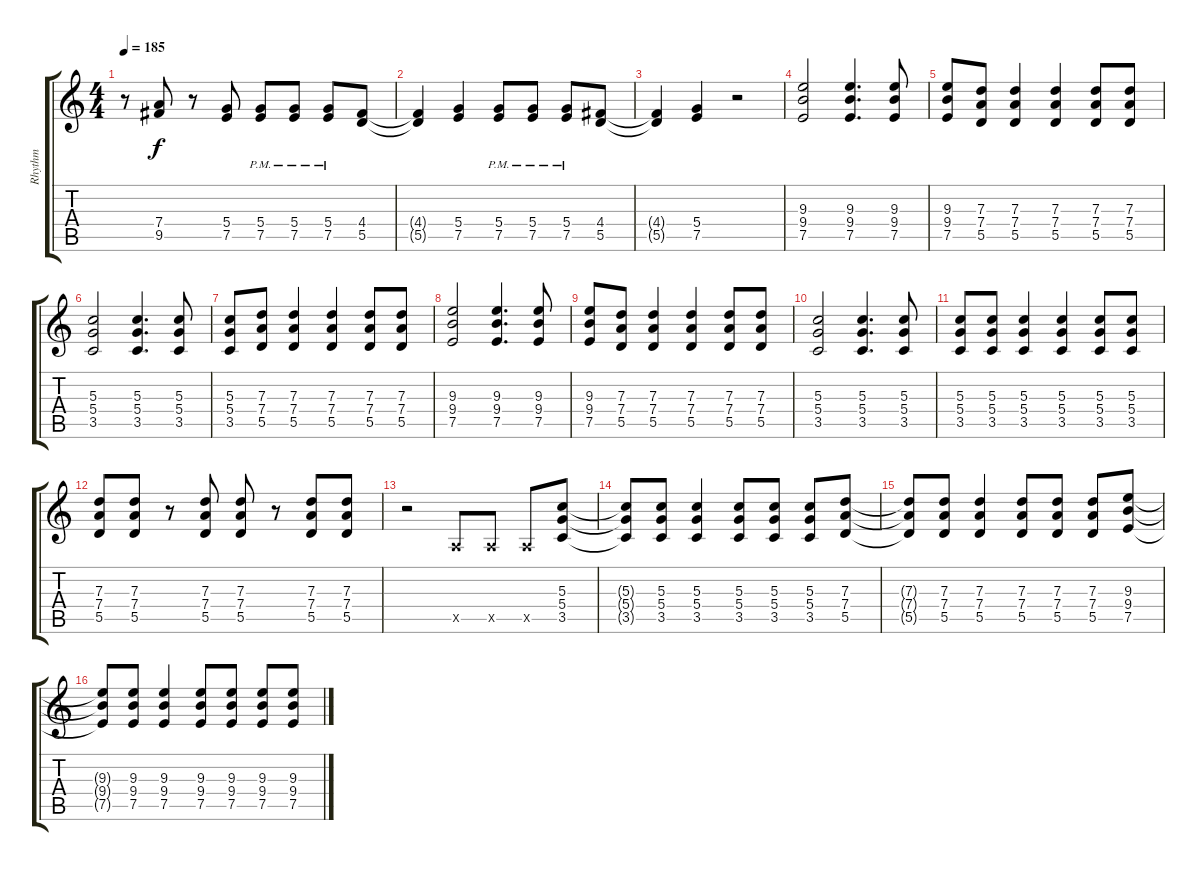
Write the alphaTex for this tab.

\track ("Rhythm" "Rhythm") {instrument distortionguitar}
\staff {score tabs}
\tuning (E4 B3 G3 D3 A2 E2) {hide}
\ts (4 4)
\tempo 185
\clef g2
\ks c
r.8{dy f} (7.4 9.5).8 r.8 (5.4 7.5).8 (5.4{pm} 7.5{pm}).8 (5.4{pm} 7.5{pm}).8 (5.4{pm} 7.5{pm}).8 (4.4 5.5).8 |
(4.4{t} 5.5{t}).4 (5.4 7.5).4 (5.4{pm} 7.5{pm}).8 (5.4{pm} 7.5{pm}).8 (5.4{pm} 7.5{pm}).8 (4.4 5.5).8 |
(4.4{t} 5.5{t}).4 (5.4 7.5).4 r.2 |
(9.3 9.4 7.5).2 (9.3 9.4 7.5).4{d} (9.3 9.4 7.5).8 |
(9.3 9.4 7.5).8 (7.3 7.4 5.5).8 (7.3 7.4 5.5).4 (7.3 7.4 5.5).4 (7.3 7.4 5.5).8 (7.3 7.4 5.5).8 |
(5.3 5.4 3.5).2 (5.3 5.4 3.5).4{d} (5.3 5.4 3.5).8 |
(5.3 5.4 3.5).8 (7.3 7.4 5.5).8 (7.3 7.4 5.5).4 (7.3 7.4 5.5).4 (7.3 7.4 5.5).8 (7.3 7.4 5.5).8 |
(9.3 9.4 7.5).2 (9.3 9.4 7.5).4{d} (9.3 9.4 7.5).8 |
(9.3 9.4 7.5).8 (7.3 7.4 5.5).8 (7.3 7.4 5.5).4 (7.3 7.4 5.5).4 (7.3 7.4 5.5).8 (7.3 7.4 5.5).8 |
(5.3 5.4 3.5).2 (5.3 5.4 3.5).4{d} (5.3 5.4 3.5).8 |
(5.3 5.4 3.5).8 (5.3 5.4 3.5).8 (5.3 5.4 3.5).4 (5.3 5.4 3.5).4 (5.3 5.4 3.5).8 (5.3 5.4 3.5).8 |
(7.3 7.4 5.5).8 (7.3 7.4 5.5).8 r.8 (7.3 7.4 5.5).8 (7.3 7.4 5.5).8 r.8 (7.3 7.4 5.5).8 (7.3 7.4 5.5).8 |
r.2 0.5{x}.8 0.5{x}.8 0.5{x}.8 (5.3 5.4 3.5).8 |
(5.3{t} 5.4{t} 3.5{t}).8 (5.3 5.4 3.5).8 (5.3 5.4 3.5).4 (5.3 5.4 3.5).8 (5.3 5.4 3.5).8 (5.3 5.4 3.5).8 (7.3 7.4 5.5).8 |
(7.3{t} 7.4{t} 5.5{t}).8 (7.3 7.4 5.5).8 (7.3 7.4 5.5).4 (7.3 7.4 5.5).8 (7.3 7.4 5.5).8 (7.3 7.4 5.5).8 (9.3 9.4 7.5).8 |
(9.3{t} 9.4{t} 7.5{t}).8 (9.3 9.4 7.5).8 (9.3 9.4 7.5).4 (9.3 9.4 7.5).8 (9.3 9.4 7.5).8 (9.3 9.4 7.5).8 (9.3 9.4 7.5).8
